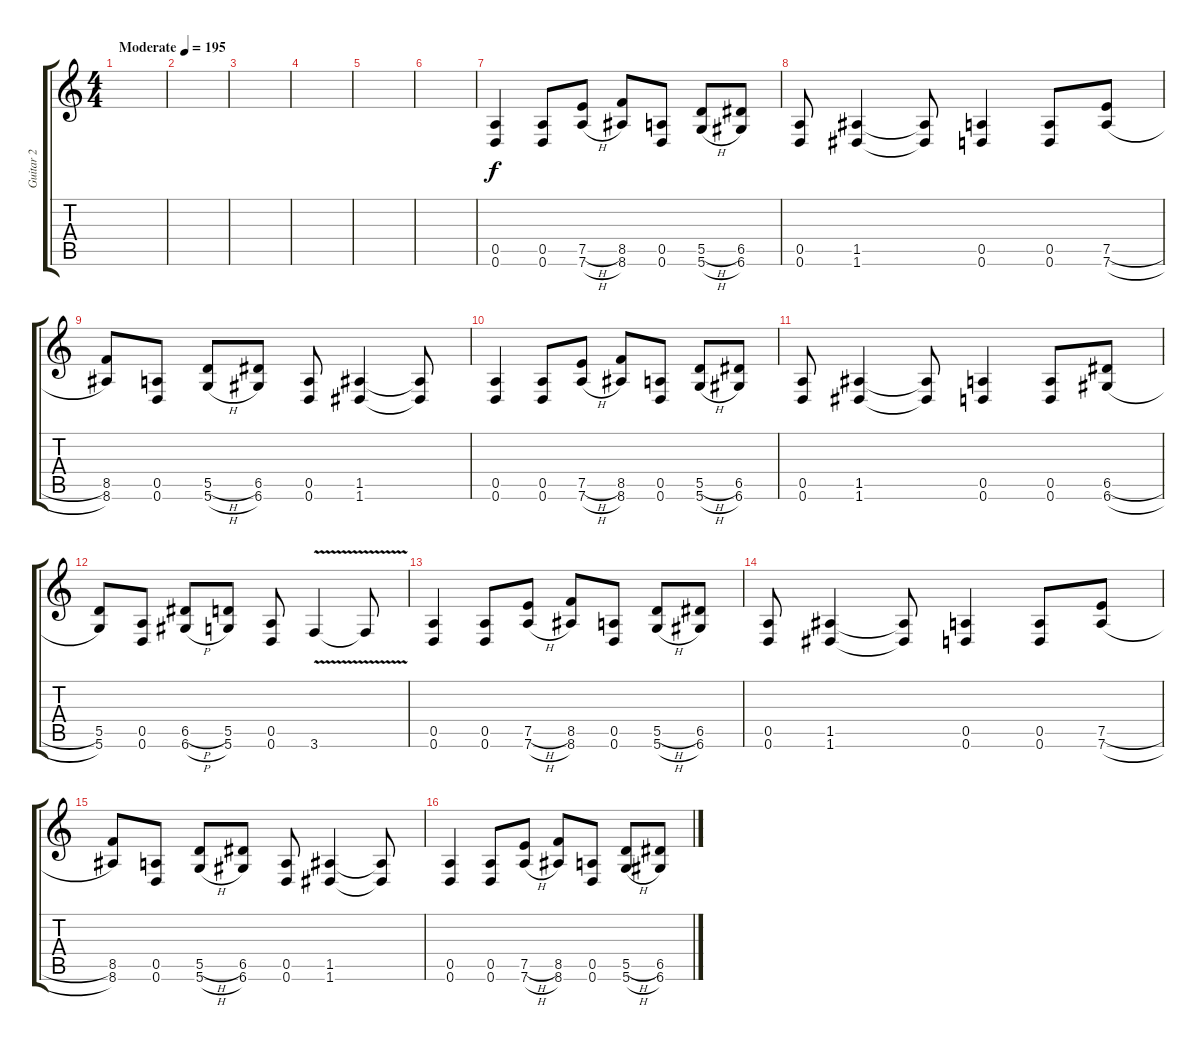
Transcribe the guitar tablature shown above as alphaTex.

\track ("Guitar 2" "Guitar 2") {instrument distortionguitar}
\staff {score tabs}
\tuning (E4 B3 G3 D3 A2 D2) {hide}
\ts (4 4)
\tempo (195 "Moderate")
\clef g2
\ks c
|
|
|
|
|
|
(0.5 0.6).4 (0.5 0.6).8 (7.5{h} 7.6{h}).8 (8.5 8.6).8 (0.5 0.6).8 (5.5{h} 5.6{h}).8 (6.5 6.6).8 |
(0.5 0.6).8 (1.5 1.6).4 (1.5{t} 1.6{t}).8 (0.5 0.6).4 (0.5 0.6).8 (7.5{h} 7.6{h}).8 |
(8.5 8.6).8 (0.5 0.6).8 (5.5{h} 5.6{h}).8 (6.5 6.6).8 (0.5 0.6).8 (1.5 1.6).4 (1.5{t} 1.6{t}).8 |
(0.5 0.6).4 (0.5 0.6).8 (7.5{h} 7.6{h}).8 (8.5 8.6).8 (0.5 0.6).8 (5.5{h} 5.6{h}).8 (6.5 6.6).8 |
(0.5 0.6).8 (1.5 1.6).4 (1.5{t} 1.6{t}).8 (0.5 0.6).4 (0.5 0.6).8 (6.5{h} 6.6{h}).8 |
(5.5 5.6).8 (0.5 0.6).8 (6.5{h} 6.6{h}).8 (5.5 5.6).8 (0.5 0.6).8 3.6{v}.4 3.6{t}.8 |
(0.5 0.6).4 (0.5 0.6).8 (7.5{h} 7.6{h}).8 (8.5 8.6).8 (0.5 0.6).8 (5.5{h} 5.6{h}).8 (6.5 6.6).8 |
(0.5 0.6).8 (1.5 1.6).4 (1.5{t} 1.6{t}).8 (0.5 0.6).4 (0.5 0.6).8 (7.5{h} 7.6{h}).8 |
(8.5 8.6).8 (0.5 0.6).8 (5.5{h} 5.6{h}).8 (6.5 6.6).8 (0.5 0.6).8 (1.5 1.6).4 (1.5{t} 1.6{t}).8 |
(0.5 0.6).4 (0.5 0.6).8 (7.5{h} 7.6{h}).8 (8.5 8.6).8 (0.5 0.6).8 (5.5{h} 5.6{h}).8 (6.5 6.6).8
